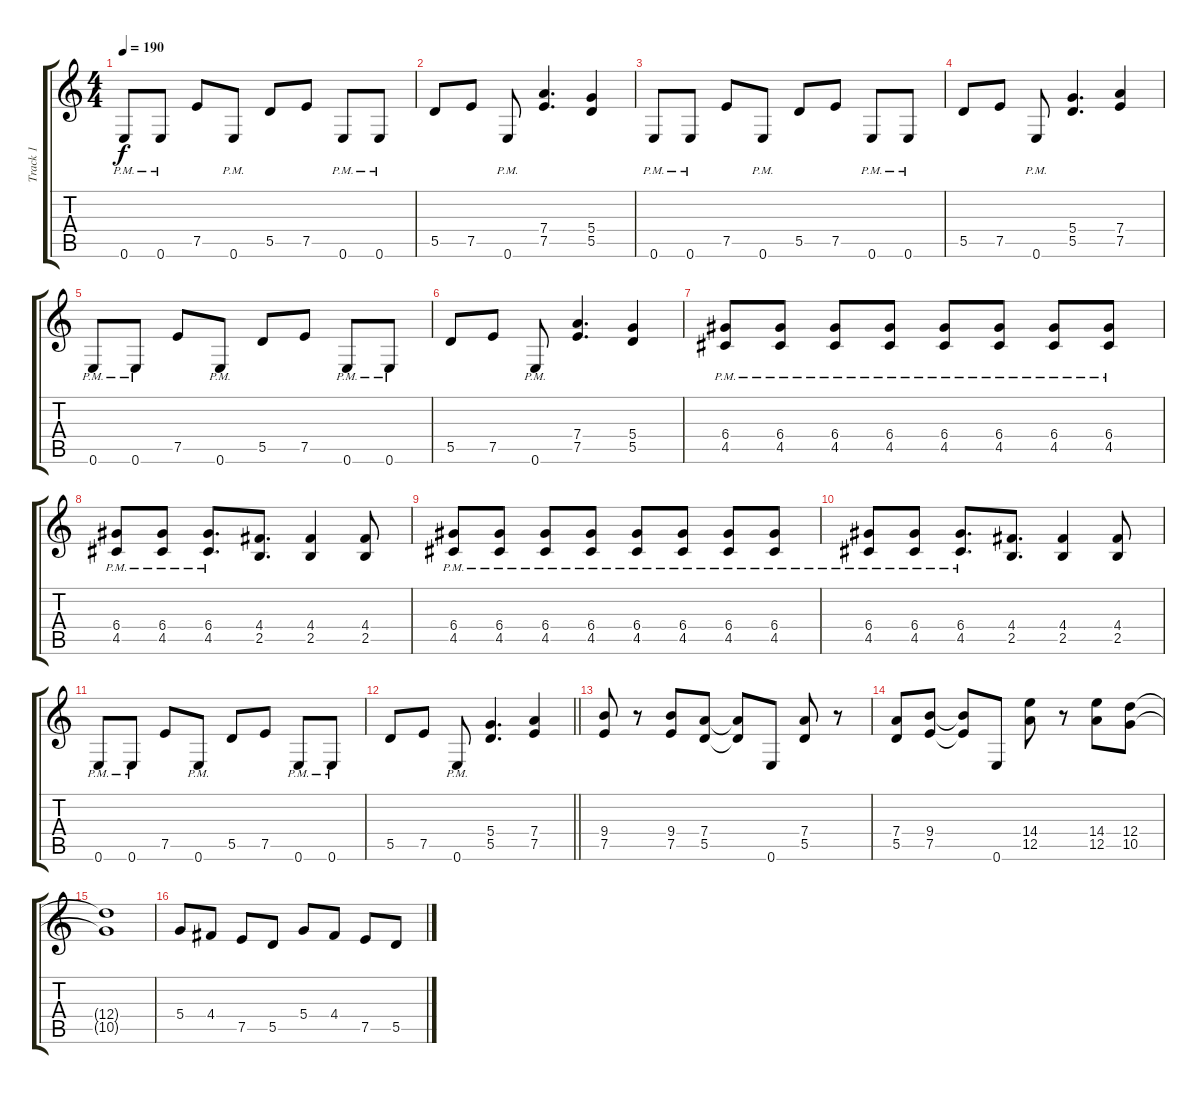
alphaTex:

\track ("Track 1" "Track 1") {instrument distortionguitar}
\staff {score tabs}
\tuning (E4 B3 G3 D3 A2 E2) {hide}
\ts (4 4)
\tempo 190
\clef g2
\ks c
0.6{pm}.8{dy f} 0.6{pm}.8 7.5.8 0.6{pm}.8 5.5.8 7.5.8 0.6{pm}.8 0.6{pm}.8 |
5.5.8 7.5.8 0.6{pm}.8 (7.4 7.5).4{d} (5.4 5.5).4 |
0.6{pm}.8 0.6{pm}.8 7.5.8 0.6{pm}.8 5.5.8 7.5.8 0.6{pm}.8 0.6{pm}.8 |
5.5.8 7.5.8 0.6{pm}.8 (5.4 5.5).4{d} (7.4 7.5).4 |
0.6{pm}.8 0.6{pm}.8 7.5.8 0.6{pm}.8 5.5.8 7.5.8 0.6{pm}.8 0.6{pm}.8 |
5.5.8 7.5.8 0.6{pm}.8 (7.4 7.5).4{d} (5.4 5.5).4 |
(6.4{pm} 4.5{pm}).8 (6.4{pm} 4.5{pm}).8 (6.4{pm} 4.5{pm}).8 (6.4{pm} 4.5{pm}).8 (6.4{pm} 4.5{pm}).8 (6.4{pm} 4.5{pm}).8 (6.4{pm} 4.5{pm}).8 (6.4{pm} 4.5{pm}).8 |
(6.4{pm} 4.5{pm}).8 (6.4{pm} 4.5{pm}).8 (6.4{pm} 4.5{pm}).8{d} (4.4 2.5).8{d} (4.4 2.5).4 (4.4 2.5).8 |
(6.4{pm} 4.5{pm}).8 (6.4{pm} 4.5{pm}).8 (6.4{pm} 4.5{pm}).8 (6.4{pm} 4.5{pm}).8 (6.4{pm} 4.5{pm}).8 (6.4{pm} 4.5{pm}).8 (6.4{pm} 4.5{pm}).8 (6.4{pm} 4.5{pm}).8 |
(6.4{pm} 4.5{pm}).8 (6.4{pm} 4.5{pm}).8 (6.4{pm} 4.5{pm}).8{d} (4.4 2.5).8{d} (4.4 2.5).4 (4.4 2.5).8 |
0.6{pm}.8 0.6{pm}.8 7.5.8 0.6{pm}.8 5.5.8 7.5.8 0.6{pm}.8 0.6{pm}.8 |
\barLineRight lightlight
5.5.8 7.5.8 0.6{pm}.8 (5.4 5.5).4{d} (7.4 7.5).4 |
(9.4 7.5).8 r.8 (9.4 7.5).8 (7.4 5.5).8 (7.4{t} 5.5{t}).8 0.6.8 (7.4 5.5).8 r.8 |
(7.4 5.5).8 (9.4 7.5).8 (9.4{t} 7.5{t}).8 0.6.8 (14.4 12.5).8 r.8 (14.4 12.5).8 (12.4 10.5).8 |
(12.4{t} 10.5{t}).1 |
5.4.8 4.4.8 7.5.8 5.5.8 5.4.8 4.4.8 7.5.8 5.5.8
